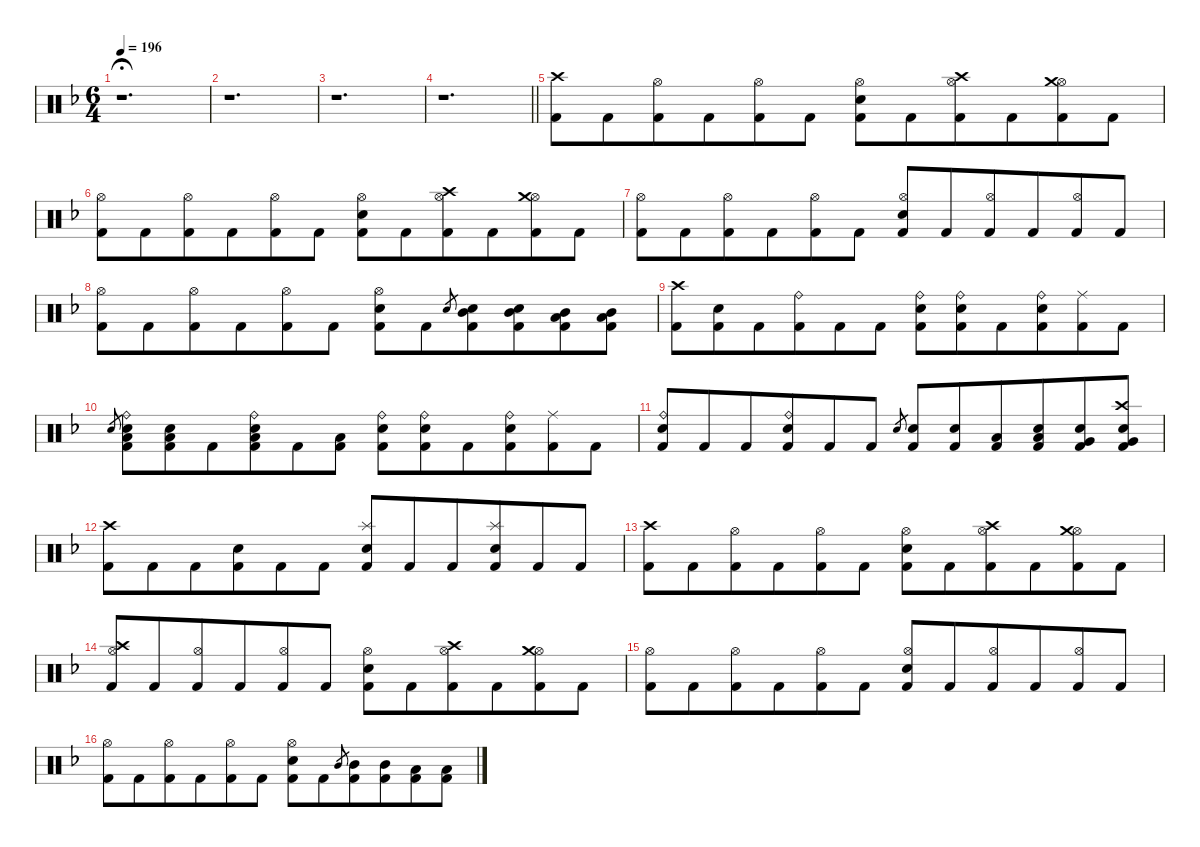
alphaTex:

\defaultSystemsLayout 4
\hideDynamics
\bracketExtendMode nobrackets
\singleTrackTrackNamePolicy hidden
\multiTrackTrackNamePolicy hidden
\firstSystemTrackNameMode fullname
\firstSystemTrackNameOrientation horizontal
\otherSystemsTrackNameOrientation horizontal
\track ("Martin Lopez" "drm.") {defaultSystemsLayout 4 instrument percussion}
\staff {score}
\articulation defaults
\ts (6 4)
\beaming (8 6 6)
\tempo 196
\clef neutral
\ks dminor
r.1{d dy f fermata (medium 0) beam Down} |
r.1{d beam Down} |
r.1{d beam Down} |
\barLineRight lightlight
r.1{d beam Down} |
("Crash high (hit)"{acc forcenatural} "Kick (hit) 2"{acc forcenatural}).8{beam Down} "Kick (hit) 2"{acc forcenatural}.8{beam Down} ("Hi-Hat (open)"{acc forcenatural} "Kick (hit) 2"{acc forcenatural}).8{beam Down} "Kick (hit) 2"{acc forcenatural}.8{beam Down} ("Hi-Hat (open)"{acc forcenatural} "Kick (hit) 2"{acc forcenatural}).8{beam Down} "Kick (hit) 2"{acc forcenatural}.8{beam Down} ("Hi-Hat (open)"{acc forcenatural} "Snare (hit) 2"{acc forcenatural} "Kick (hit) 2"{acc forcenatural}).8{beam Down} "Kick (hit) 2"{acc forcenatural}.8{beam Down} ("Hi-Hat (open)"{acc forcenatural} "Kick (hit) 2"{acc forcenatural} "Crash high (hit)"{acc forcenatural}).8{beam Down} "Kick (hit) 2"{acc forcenatural}.8{beam Down} ("Hi-Hat (open)"{acc forcenatural} "Kick (hit) 2"{acc forcenatural} "Crash medium (hit)"{acc forcenatural}).8{beam Down} "Kick (hit) 2"{acc forcenatural}.8{beam Down} |
("Hi-Hat (open)"{acc forcenatural} "Kick (hit) 2"{acc forcenatural}).8{beam Down} "Kick (hit) 2"{acc forcenatural}.8{beam Down} ("Hi-Hat (open)"{acc forcenatural} "Kick (hit) 2"{acc forcenatural}).8{beam Down} "Kick (hit) 2"{acc forcenatural}.8{beam Down} ("Hi-Hat (open)"{acc forcenatural} "Kick (hit) 2"{acc forcenatural}).8{beam Down} "Kick (hit) 2"{acc forcenatural}.8{beam Down} ("Hi-Hat (open)"{acc forcenatural} "Snare (hit) 2"{acc forcenatural} "Kick (hit) 2"{acc forcenatural}).8{beam Down} "Kick (hit) 2"{acc forcenatural}.8{beam Down} ("Hi-Hat (open)"{acc forcenatural} "Kick (hit) 2"{acc forcenatural} "Crash high (hit)"{acc forcenatural}).8{beam Down} "Kick (hit) 2"{acc forcenatural}.8{beam Down} ("Hi-Hat (open)"{acc forcenatural} "Kick (hit) 2"{acc forcenatural} "Crash medium (hit)"{acc forcenatural}).8{beam Down} "Kick (hit) 2"{acc forcenatural}.8{beam Down} |
("Hi-Hat (open)"{acc forcenatural} "Kick (hit) 2"{acc forcenatural}).8{beam Down} "Kick (hit) 2"{acc forcenatural}.8{beam Down} ("Hi-Hat (open)"{acc forcenatural} "Kick (hit) 2"{acc forcenatural}).8{beam Down} "Kick (hit) 2"{acc forcenatural}.8{beam Down} ("Hi-Hat (open)"{acc forcenatural} "Kick (hit) 2"{acc forcenatural}).8{beam Down} "Kick (hit) 2"{acc forcenatural}.8{beam Down} ("Hi-Hat (open)"{acc forcenatural} "Snare (hit) 2"{acc forcenatural} "Kick (hit) 2"{acc forcenatural}).8{beam Up} "Kick (hit) 2"{acc forcenatural}.8{beam Up} ("Hi-Hat (open)"{acc forcenatural} "Kick (hit) 2"{acc forcenatural}).8{beam Up} "Kick (hit) 2"{acc forcenatural}.8{beam Up} ("Hi-Hat (open)"{acc forcenatural} "Kick (hit) 2"{acc forcenatural}).8{beam Up} "Kick (hit) 2"{acc forcenatural}.8{beam Up} |
("Hi-Hat (open)"{acc forcenatural} "Kick (hit) 2"{acc forcenatural}).8{beam Down} "Kick (hit) 2"{acc forcenatural}.8{beam Down} ("Hi-Hat (open)"{acc forcenatural} "Kick (hit) 2"{acc forcenatural}).8{beam Down} "Kick (hit) 2"{acc forcenatural}.8{beam Down} ("Hi-Hat (open)"{acc forcenatural} "Kick (hit) 2"{acc forcenatural}).8{beam Down} "Kick (hit) 2"{acc forcenatural}.8{beam Down} ("Hi-Hat (open)"{acc forcenatural} "Snare (hit) 2"{acc forcenatural} "Kick (hit) 2"{acc forcenatural}).8{beam Down} "Kick (hit) 2"{acc forcenatural}.8{beam Down} "Electric Snare (hit)"{acc forcenatural}.8{gr dy pp beam Up} ("Mid Tom (hit)"{acc forcenatural} "Kick (hit) 2"{acc forcenatural} "Snare (hit) 2"{acc forcenatural}).8{dy f beam Down} ("Mid Tom (hit)"{acc forcenatural} "Kick (hit) 2"{acc forcenatural} "Snare (hit) 2"{acc forcenatural}).8{beam Down} ("Low Tom (hit)"{acc forcenatural} "Kick (hit) 2"{acc forcenatural} "Mid Tom (hit)"{acc forcenatural}).8{beam Down} ("Low Tom (hit)"{acc forcenatural} "Kick (hit) 2"{acc forcenatural} "Mid Tom (hit)"{acc forcenatural}).8{beam Down} |
("Crash high (hit)"{acc forcenatural} "Kick (hit) 2"{acc forcenatural}).8{beam Down} ("Kick (hit) 2"{acc forcenatural} "Snare (hit) 2"{acc forcenatural}).8{beam Down} "Kick (hit) 2"{acc forcenatural}.8{beam Down} ("Kick (hit) 2"{acc forcenatural} "Ride (bell)"{acc forcenatural}).8{beam Down} "Kick (hit) 2"{acc forcenatural}.8{beam Down} "Kick (hit) 2"{acc forcenatural}.8{beam Down} ("Ride (bell)"{acc forcenatural} "Snare (hit) 2"{acc forcenatural} "Kick (hit) 2"{acc forcenatural}).8{beam Down} ("Ride (bell)"{acc forcenatural} "Snare (hit) 2"{acc forcenatural} "Kick (hit) 2"{acc forcenatural}).8{beam Down} "Kick (hit) 2"{acc forcenatural}.8{beam Down} ("Ride (bell)"{acc forcenatural} "Snare (hit) 2"{acc forcenatural} "Kick (hit) 2"{acc forcenatural}).8{beam Down} ("Ride (middle)"{acc forcenatural} "Kick (hit) 2"{acc forcenatural}).8{beam Down} "Kick (hit) 2"{acc forcenatural}.8{beam Down} |
"Electric Snare (hit)"{acc forcenatural}.8{gr dy p beam Up} ("Low Tom (hit)"{acc forcenatural} "Kick (hit) 2"{acc forcenatural} "Ride (bell)"{acc forcenatural} "Snare (hit) 2"{acc forcenatural}).8{dy f beam Down} ("Low Tom (hit)"{acc forcenatural} "Kick (hit) 2"{acc forcenatural} "Snare (hit) 2"{acc forcenatural}).8{beam Down} "Kick (hit) 2"{acc forcenatural}.8{beam Down} ("Low Tom (hit)"{acc forcenatural} "Kick (hit) 2"{acc forcenatural} "Snare (hit) 2"{acc forcenatural} "Ride (bell)"{acc forcenatural}).8{beam Down} "Kick (hit) 2"{acc forcenatural}.8{beam Down} ("Low Tom (hit)"{acc forcenatural} "Kick (hit) 2"{acc forcenatural}).8{beam Down} ("Ride (bell)"{acc forcenatural} "Snare (hit) 2"{acc forcenatural} "Kick (hit) 2"{acc forcenatural}).8{beam Down} ("Ride (bell)"{acc forcenatural} "Snare (hit) 2"{acc forcenatural} "Kick (hit) 2"{acc forcenatural}).8{beam Down} "Kick (hit) 2"{acc forcenatural}.8{beam Down} ("Ride (bell)"{acc forcenatural} "Snare (hit) 2"{acc forcenatural} "Kick (hit) 2"{acc forcenatural}).8{beam Down} ("Ride (middle)"{acc forcenatural} "Kick (hit) 2"{acc forcenatural}).8{beam Down} "Kick (hit) 2"{acc forcenatural}.8{beam Down} |
("Ride (bell)"{acc forcenatural} "Kick (hit) 2"{acc forcenatural} "Snare (hit) 2"{acc forcenatural}).8{beam Up} "Kick (hit) 2"{acc forcenatural}.8{beam Up} "Kick (hit) 2"{acc forcenatural}.8{beam Up} ("Snare (hit) 2"{acc forcenatural} "Kick (hit) 2"{acc forcenatural} "Ride (bell)"{acc forcenatural}).8{dy mf beam Up} "Kick (hit) 2"{acc forcenatural}.8{dy f beam Up} "Kick (hit) 2"{acc forcenatural}.8{beam Up} "Electric Snare (hit)"{acc forcenatural}.8{gr dy p beam Up} ("Snare (hit) 2"{acc forcenatural} "Kick (hit) 2"{acc forcenatural}).8{dy f beam Up} ("Snare (hit) 2"{acc forcenatural} "Kick (hit) 2"{acc forcenatural}).8{beam Up} ("Low Tom (hit)"{acc forcenatural} "Kick (hit) 2"{acc forcenatural}).8{beam Up} ("Low Tom (hit)"{acc forcenatural} "Kick (hit) 2"{acc forcenatural} "Snare (hit) 2"{acc forcenatural}).8{beam Up} ("Very Low Tom (hit)"{acc forcenatural} "Kick (hit) 2"{acc forcenatural} "Snare (hit) 2"{acc forcenatural}).8{beam Up} ("Crash high (hit)"{acc forcenatural} "Very Low Tom (hit)"{acc forcenatural} "Kick (hit) 2"{acc forcenatural} "Snare (hit) 2"{acc forcenatural}).8{beam Up} |
("Crash high (hit)"{acc forcenatural} "Kick (hit) 2"{acc forcenatural}).8{beam Down} "Kick (hit) 2"{acc forcenatural}.8{beam Down} "Kick (hit) 2"{acc forcenatural}.8{beam Down} ("Snare (hit) 2"{acc forcenatural} "Kick (hit) 2"{acc forcenatural}).8{dy mf beam Down} "Kick (hit) 2"{acc forcenatural}.8{dy f beam Down} "Kick (hit) 2"{acc forcenatural}.8{beam Down} ("Splash (hit)"{acc forcenatural} "Snare (hit) 2"{acc forcenatural} "Kick (hit) 2"{acc forcenatural}).8{beam Up} "Kick (hit) 2"{acc forcenatural}.8{beam Up} "Kick (hit) 2"{acc forcenatural}.8{beam Up} ("Splash (hit)"{acc forcenatural} "Snare (hit) 2"{acc forcenatural} "Kick (hit) 2"{acc forcenatural}).8{beam Up} "Kick (hit) 2"{acc forcenatural}.8{beam Up} "Kick (hit) 2"{acc forcenatural}.8{beam Up} |
("Crash high (hit)"{acc forcenatural} "Kick (hit) 2"{acc forcenatural}).8{beam Down} "Kick (hit) 2"{acc forcenatural}.8{beam Down} ("Hi-Hat (open)"{acc forcenatural} "Kick (hit) 2"{acc forcenatural}).8{beam Down} "Kick (hit) 2"{acc forcenatural}.8{beam Down} ("Hi-Hat (open)"{acc forcenatural} "Kick (hit) 2"{acc forcenatural}).8{beam Down} "Kick (hit) 2"{acc forcenatural}.8{beam Down} ("Hi-Hat (open)"{acc forcenatural} "Snare (hit) 2"{acc forcenatural} "Kick (hit) 2"{acc forcenatural}).8{beam Down} "Kick (hit) 2"{acc forcenatural}.8{beam Down} ("Hi-Hat (open)"{acc forcenatural} "Kick (hit) 2"{acc forcenatural} "Crash high (hit)"{acc forcenatural}).8{beam Down} "Kick (hit) 2"{acc forcenatural}.8{beam Down} ("Hi-Hat (open)"{acc forcenatural} "Kick (hit) 2"{acc forcenatural} "Crash medium (hit)"{acc forcenatural}).8{beam Down} "Kick (hit) 2"{acc forcenatural}.8{beam Down} |
("Hi-Hat (open)"{acc forcenatural} "Kick (hit) 2"{acc forcenatural} "Crash high (hit)"{acc forcenatural}).8{beam Up} "Kick (hit) 2"{acc forcenatural}.8{beam Up} ("Hi-Hat (open)"{acc forcenatural} "Kick (hit) 2"{acc forcenatural}).8{beam Up} "Kick (hit) 2"{acc forcenatural}.8{beam Up} ("Hi-Hat (open)"{acc forcenatural} "Kick (hit) 2"{acc forcenatural}).8{beam Up} "Kick (hit) 2"{acc forcenatural}.8{beam Up} ("Hi-Hat (open)"{acc forcenatural} "Snare (hit) 2"{acc forcenatural} "Kick (hit) 2"{acc forcenatural}).8{beam Down} "Kick (hit) 2"{acc forcenatural}.8{beam Down} ("Hi-Hat (open)"{acc forcenatural} "Kick (hit) 2"{acc forcenatural} "Crash high (hit)"{acc forcenatural}).8{beam Down} "Kick (hit) 2"{acc forcenatural}.8{beam Down} ("Hi-Hat (open)"{acc forcenatural} "Kick (hit) 2"{acc forcenatural} "Crash medium (hit)"{acc forcenatural}).8{beam Down} "Kick (hit) 2"{acc forcenatural}.8{beam Down} |
("Hi-Hat (open)"{acc forcenatural} "Kick (hit) 2"{acc forcenatural}).8{beam Down} "Kick (hit) 2"{acc forcenatural}.8{beam Down} ("Hi-Hat (open)"{acc forcenatural} "Kick (hit) 2"{acc forcenatural}).8{beam Down} "Kick (hit) 2"{acc forcenatural}.8{beam Down} ("Hi-Hat (open)"{acc forcenatural} "Kick (hit) 2"{acc forcenatural}).8{beam Down} "Kick (hit) 2"{acc forcenatural}.8{beam Down} ("Hi-Hat (open)"{acc forcenatural} "Snare (hit) 2"{acc forcenatural} "Kick (hit) 2"{acc forcenatural}).8{beam Up} "Kick (hit) 2"{acc forcenatural}.8{beam Up} ("Hi-Hat (open)"{acc forcenatural} "Kick (hit) 2"{acc forcenatural}).8{beam Up} "Kick (hit) 2"{acc forcenatural}.8{beam Up} ("Hi-Hat (open)"{acc forcenatural} "Kick (hit) 2"{acc forcenatural}).8{beam Up} "Kick (hit) 2"{acc forcenatural}.8{beam Up} |
("Hi-Hat (open)"{acc forcenatural} "Kick (hit) 2"{acc forcenatural}).8{beam Down} "Kick (hit) 2"{acc forcenatural}.8{beam Down} ("Hi-Hat (open)"{acc forcenatural} "Kick (hit) 2"{acc forcenatural}).8{beam Down} "Kick (hit) 2"{acc forcenatural}.8{beam Down} ("Hi-Hat (open)"{acc forcenatural} "Kick (hit) 2"{acc forcenatural}).8{beam Down} "Kick (hit) 2"{acc forcenatural}.8{beam Down} ("Hi-Hat (open)"{acc forcenatural} "Snare (hit) 2"{acc forcenatural} "Kick (hit) 2"{acc forcenatural}).8{beam Down} "Kick (hit) 2"{acc forcenatural}.8{beam Down} "Mid Tom (hit)"{acc forcenatural}.8{gr dy p beam Up} ("Mid Tom (hit)"{acc forcenatural} "Kick (hit) 2"{acc forcenatural}).8{dy f beam Down} ("Mid Tom (hit)"{acc forcenatural} "Kick (hit) 2"{acc forcenatural}).8{beam Down} ("Low Tom (hit)"{acc forcenatural} "Kick (hit) 2"{acc forcenatural}).8{beam Down} ("Low Tom (hit)"{acc forcenatural} "Kick (hit) 2"{acc forcenatural}).8{beam Down}
